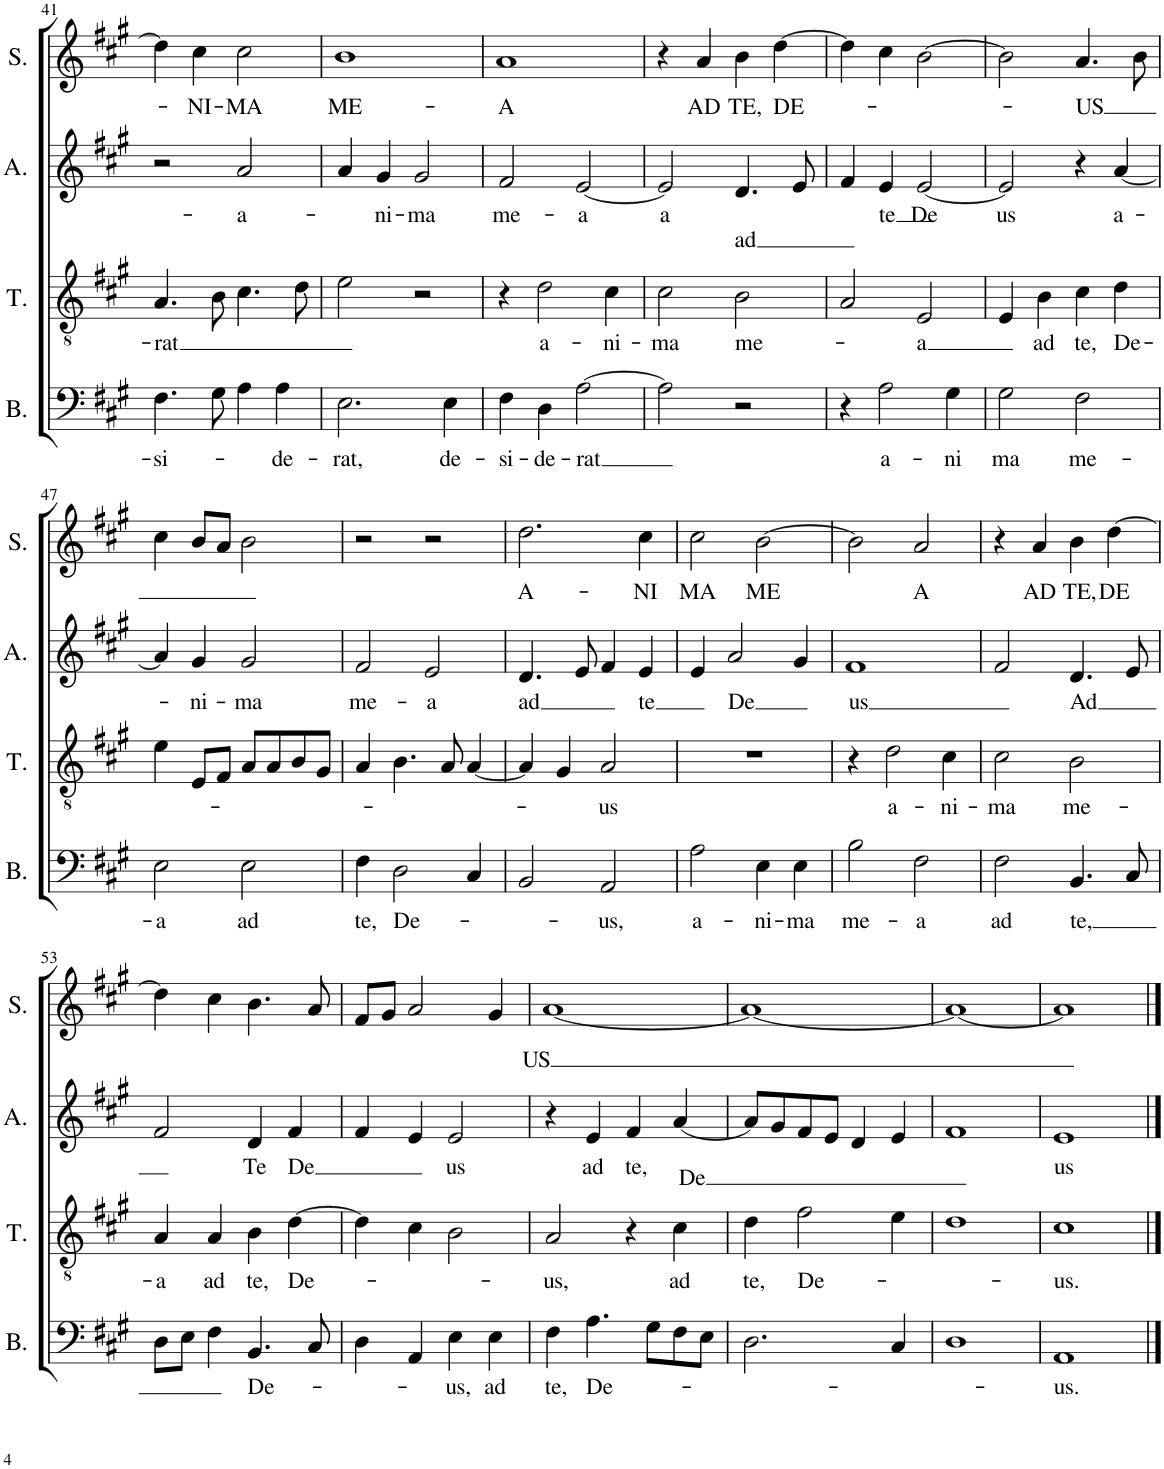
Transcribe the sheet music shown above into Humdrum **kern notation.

**kern	**text	**kern	**text	**kern	**text	**text	**kern	**text
*part4	*part4	*part3	*part3	*part2	*part2	*part2	*part1	*part1
*staff4	*staff4	*staff3	*staff3	*staff2	*staff2	*staff2	*staff1	*staff1
*I"Bass	*	*I"Tenor	*	*I"Alto	*	*	*I"Soprano	*
*I'B.	*	*I'T.	*	*I'A.	*	*	*I'S.	*
!!LO:PB:g=z
*clefF4	*	*clefGv2	*	*clefG2	*	*	*clefG2	*
*k[f#c#g#]	*	*k[f#c#g#]	*	*k[f#c#g#]	*	*	*k[f#c#g#]	*
*M4/4	*	*M4/4	*	*M4/4	*	*	*M4/4	*
*met(c)	*	*met(c)	*	*met(c)	*	*	*met(c)	*
=41	=41	=41	=41	=41	=41	=41	=41	=41
!	!LO:LY:b	!	!LO:LY:b	!	!	!	!	!
4.F#\	-si-	4.A/	-rat	2r	.	.	4dd\]	.
!	!	!	!	!	!	!	!	!LO:LY:b
.	.	.	.	.	.	.	4cc#\	NI-
8G#\	.	8B\	.	.	.	.	.	.
!	!	!	!	!	!LO:LY:b	!	!	!LO:LY:b
4A\	.	4.c#\	.	2a/	-a-	.	2cc#\	-MA
!	!LO:LY:b	!	!	!	!	!	!	!
4A\	-de-	.	.	.	.	.	.	.
.	.	8d\	.	.	.	.	.	.
=42	=42	=42	=42	=42	=42	=42	=42	=42
!	!LO:LY:b	!	!	!	!	!	!	!LO:LY:b
2.E\	-rat,	2e\	.	4a/	.	.	1b	ME-
!	!	!	!	!	!LO:LY:b	!	!	!
.	.	.	.	4g#/	-ni-	.	.	.
!	!	!	!	!	!LO:LY:b	!	!	!
.	.	2r	.	2g#/	-ma	.	.	.
!	!LO:LY:b	!	!	!	!	!	!	!
4E\	de-	.	.	.	.	.	.	.
=43	=43	=43	=43	=43	=43	=43	=43	=43
!	!LO:LY:b	!	!	!	!LO:LY:b	!	!	!LO:LY:b
4F#\	-si-	4r	.	2f#/	me-	.	1a	-A
!	!LO:LY:b	!	!LO:LY:b	!	!	!	!	!
4D\	-de-	2d\	a-	.	.	.	.	.
!	!LO:LY:b	!	!	!	!LO:LY:b	!	!	!
[2A\	-rat	.	.	[2e/	-a	.	.	.
!	!	!	!LO:LY:b	!	!	!	!	!
.	.	4c#\	-ni-	.	.	.	.	.
=44	=44	=44	=44	=44	=44	=44	=44	=44
!	!	!	!LO:LY:b	!	!LO:LY:b	!	!	!
2A\]	.	2c#\	-ma	2e/]	-a	.	4r	.
!	!	!	!	!	!	!	!	!LO:LY:b
.	.	.	.	.	.	.	4a/	AD
!	!	!	!LO:LY:b	!	!	!LO:LY:b	!	!LO:LY:b
2r	.	2B\	me-	4.d/	.	ad	4b\	TE,
!	!	!	!	!	!	!	!	!LO:LY:b
.	.	.	.	.	.	.	[4dd\	DE-
.	.	.	.	8e/	.	.	.	.
=45	=45	=45	=45	=45	=45	=45	=45	=45
4r	.	2A/	.	4f#/	.	.	4dd\]	.
!	!LO:LY:b	!	!	!	!LO:LY:b	!	!	!
2A\	a-	.	.	4e/	te	.	4cc#\	.
!	!	!	!LO:LY:b	!	!LO:LY:b	!	!	!
.	.	2E/	-a	[2e/	De	.	[2b\	.
!	!LO:LY:b	!	!	!	!	!	!	!
4G#\	-ni	.	.	.	.	.	.	.
=46	=46	=46	=46	=46	=46	=46	=46	=46
!	!LO:LY:b	!	!	!	!LO:LY:b	!	!	!
2G#\	ma	4E/	.	2e/]	us	.	2b\]	.
!	!	!	!LO:LY:b	!	!	!	!	!
.	.	4B\	ad	.	.	.	.	.
!	!LO:LY:b	!	!LO:LY:b	!	!	!	!	!LO:LY:b
2F#\	me-	4c#\	te,	4r	.	.	4.a/	-US
!	!	!	!LO:LY:b	!	!LO:LY:b	!	!	!
.	.	4d\	De-	[4a/	a-	.	.	.
.	.	.	.	.	.	.	8b\	.
!!LO:LB:g=z
=47	=47	=47	=47	=47	=47	=47	=47	=47
!	!LO:LY:b	!	!	!	!	!	!	!
2E\	-a	4e\	.	4a/]	.	.	4cc#\	.
!	!	!	!	!	!LO:LY:b	!	!	!
.	.	8E/L	.	4g#/	ni-	.	8b/L	.
.	.	8F#/J	.	.	.	.	8a/J	.
!	!LO:LY:b	!	!	!	!LO:LY:b	!	!	!
2E\	ad	8A/L	.	2g#/	-ma	.	2b\	.
.	.	8A/	.	.	.	.	.	.
.	.	8B/	.	.	.	.	.	.
.	.	8G#/J	.	.	.	.	.	.
=48	=48	=48	=48	=48	=48	=48	=48	=48
!	!LO:LY:b	!	!	!	!LO:LY:b	!	!	!
4F#\	te,	4A/	.	2f#/	me-	.	2r	.
!	!LO:LY:b	!	!	!	!	!	!	!
2D\	De-	4.B\	.	.	.	.	.	.
!	!	!	!	!	!LO:LY:b	!	!	!
.	.	.	.	2e/	-a	.	2r	.
.	.	8A/	.	.	.	.	.	.
4C#/	.	[4A/	.	.	.	.	.	.
=49	=49	=49	=49	=49	=49	=49	=49	=49
!	!	!	!	!	!LO:LY:b	!	!	!LO:LY:b
2BB/	.	4A/]	.	4.d/	ad	.	2.dd\	A-
.	.	4G#/	.	.	.	.	.	.
.	.	.	.	8e/	.	.	.	.
!	!LO:LY:b	!	!LO:LY:b	!	!	!	!	!
2AA/	-us,	2A/	-us	4f#/	.	.	.	.
!	!	!	!	!	!LO:LY:b	!	!	!LO:LY:b
.	.	.	.	4e/	te	.	4cc#\	-NI
=50	=50	=50	=50	=50	=50	=50	=50	=50
!	!LO:LY:b	!	!	!	!	!	!	!LO:LY:b
2A\	a-	1r	.	4e/	.	.	2cc#\	MA
!	!	!	!	!	!LO:LY:b	!	!	!
.	.	.	.	2a/	De	.	.	.
!	!LO:LY:b	!	!	!	!	!	!	!LO:LY:b
4E\	-ni-	.	.	.	.	.	[2b\	ME
!	!LO:LY:b	!	!	!	!	!	!	!
4E\	-ma	.	.	4g#/	.	.	.	.
=51	=51	=51	=51	=51	=51	=51	=51	=51
!	!LO:LY:b	!	!	!	!LO:LY:b	!	!	!
2B\	me-	4r	.	1f#	us	.	2b\]	.
!	!	!	!LO:LY:b	!	!	!	!	!
.	.	2d\	a-	.	.	.	.	.
!	!LO:LY:b	!	!	!	!	!	!	!LO:LY:b
2F#\	-a	.	.	.	.	.	2a/	A
!	!	!	!LO:LY:b	!	!	!	!	!
.	.	4c#\	-ni-	.	.	.	.	.
=52	=52	=52	=52	=52	=52	=52	=52	=52
!	!LO:LY:b	!	!LO:LY:b	!	!	!	!	!
2F#\	ad	2c#\	-ma	2f#/	.	.	4r	.
!	!	!	!	!	!	!	!	!LO:LY:b
.	.	.	.	.	.	.	4a/	AD
!	!LO:LY:b	!	!LO:LY:b	!	!LO:LY:b	!	!	!LO:LY:b
4.BB/	te,	2B\	me-	4.d/	Ad	.	4b\	TE,
!	!	!	!	!	!	!	!	!LO:LY:b
.	.	.	.	.	.	.	[4dd\	DE
8C#/	.	.	.	8e/	.	.	.	.
!!LO:LB:g=z
=53	=53	=53	=53	=53	=53	=53	=53	=53
!	!	!	!LO:LY:b	!	!	!	!	!
8D\L	.	4A/	-a	2f#/	.	.	4dd\]	.
8E\J	.	.	.	.	.	.	.	.
!	!	!	!LO:LY:b	!	!	!	!	!
4F#\	.	4A/	ad	.	.	.	4cc#\	.
!	!LO:LY:b	!	!LO:LY:b	!	!LO:LY:b	!	!	!
4.BB/	-De-	4B\	te,	4d/	Te	.	4.b\	.
!	!	!	!LO:LY:b	!	!LO:LY:b	!	!	!
.	.	[4d\	De-	4f#/	De	.	.	.
8C#/	.	.	.	.	.	.	8a/	.
=54	=54	=54	=54	=54	=54	=54	=54	=54
4D\	.	4d\]	.	4f#/	.	.	8f#/L	.
.	.	.	.	.	.	.	8g#/J	.
4AA/	.	4c#\	.	4e/	.	.	2a/	.
!	!LO:LY:b	!	!	!	!LO:LY:b	!	!	!
4E\	-us,	2B\	.	2e/	us	.	.	.
!	!LO:LY:b	!	!	!	!	!	!	!
4E\	ad	.	.	.	.	.	4g#/	.
=55	=55	=55	=55	=55	=55	=55	=55	=55
!	!LO:LY:b	!	!LO:LY:b	!	!	!	!	!LO:LY:b
4F#\	te,	2A/	-us,	4r	.	.	[1a	US
!	!LO:LY:b	!	!	!	!LO:LY:b	!	!	!
4.A\	De-	.	.	4e/	ad	.	.	.
!	!	!	!	!	!LO:LY:b	!	!	!
.	.	4r	.	4f#/	te,	.	.	.
8G#\L	.	.	.	.	.	.	.	.
!	!	!	!LO:LY:b	!	!LO:LY:b	!	!	!
8F#\	.	4c#\	ad	[4a/	De	.	.	.
8E\J	.	.	.	.	.	.	.	.
=56	=56	=56	=56	=56	=56	=56	=56	=56
!	!	!	!LO:LY:b	!	!	!	!	!
2.D\	.	4d\	te,	8a/L]	.	.	1a_	.
.	.	.	.	8g#/	.	.	.	.
!	!	!	!LO:LY:b	!	!	!	!	!
.	.	2f#\	De-	8f#/	.	.	.	.
.	.	.	.	8e/J	.	.	.	.
.	.	.	.	4d/	.	.	.	.
4C#/	.	4e\	.	4e/	.	.	.	.
=57	=57	=57	=57	=57	=57	=57	=57	=57
1D	.	1d	.	1f#	.	.	1a_	.
=58	=58	=58	=58	=58	=58	=58	=58	=58
!	!LO:LY:b	!	!LO:LY:b	!	!LO:LY:b	!	!	!
1AA	-us.	1c#	-us.	1e	us	.	1a]	.
==	==	==	==	==	==	==	==	==
*-	*-	*-	*-	*-	*-	*-	*-	*-
